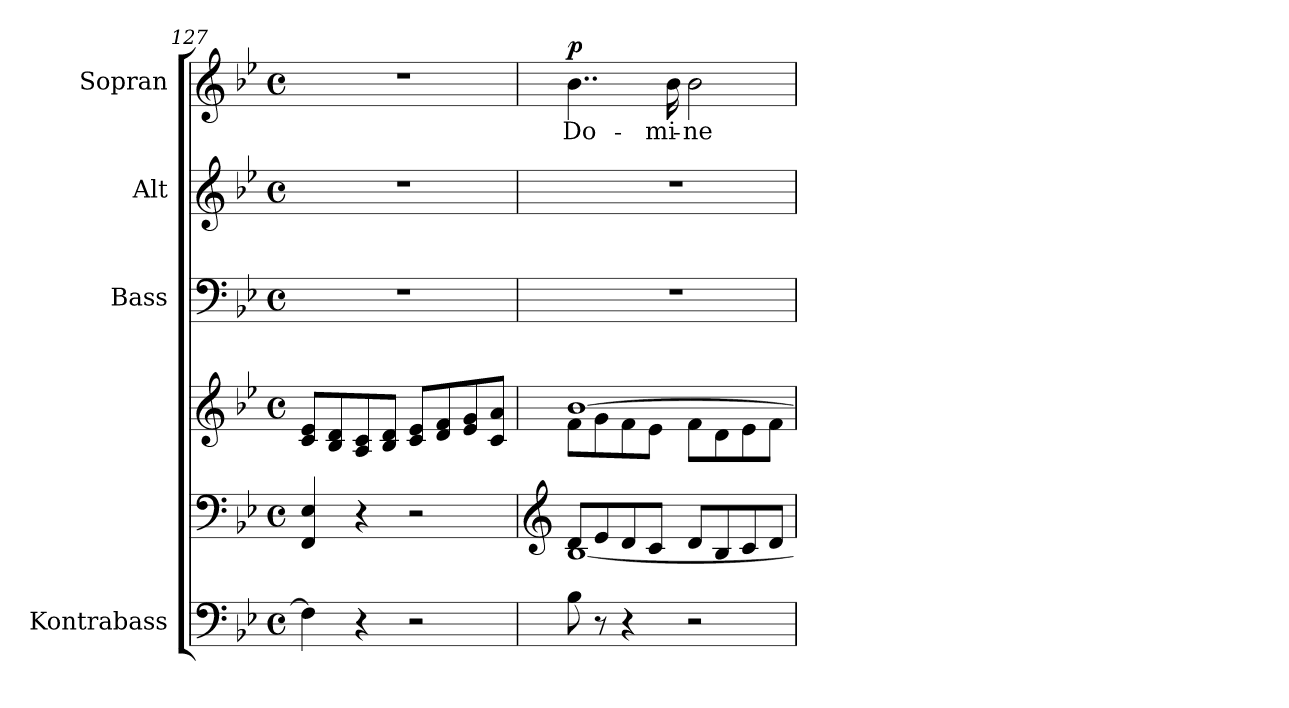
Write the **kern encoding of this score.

**kern	**kern	**kern	**kern	**kern	**kern	**text	**dynam
*part5	*part4	*part4	*part3	*part2	*part1	*part1	*part1
*staff6	*staff5	*staff4	*staff3	*staff2	*staff1	*staff1	*staff1
*I"Kontrabass	*	*	*I"Bass	*I"Alt	*I"Sopran	*	*
*I'Kb.	*	*	*I'B.	*I'A.	*I'S.	*	*
*clefF4	*clefF4	*clefG2	*clefF4	*clefG2	*clefG2	*	*
*ITrd7c12	*	*	*	*	*	*	*
*k[b-e-]	*k[b-e-]	*k[b-e-]	*k[b-e-]	*k[b-e-]	*k[b-e-]	*	*
*B-:	*B-:	*B-:	*B-:	*B-:	*B-:	*	*
*M4/4	*M4/4	*M4/4	*M4/4	*M4/4	*M4/4	*	*
*met(c)	*met(c)	*met(c)	*met(c)	*met(c)	*met(c)	*	*
=127	=127	=127	=127	=127	=127	=127	=127
4FF\]	4FF/ 4E-/	8c/ 8e-/L	1r	1r	1r	.	.
.	.	8B-/ 8d/	.	.	.	.	.
4r	4r	8A/ 8c/	.	.	.	.	.
.	.	8B-/ 8d/J	.	.	.	.	.
2r	2r	8c/ 8e-/L	.	.	.	.	.
.	.	8d/ 8f/	.	.	.	.	.
.	.	8e-/ 8g/	.	.	.	.	.
.	.	8c/ 8a/J	.	.	.	.	.
=128	=128	=128	=128	=128	=128	=128	=128
*	*clefG2	*	*	*	*	*	*
*	*^	*^	*	*	*	*	*
!	!	!	!	!	!	!	!	!LO:LY:b	!LO:DY:a
8BB-\	8d/L	[<1B-	[>1b-	8f\L	1r	1r	4..b-\	Do-	p
8r	8e-/	.	.	8g\	.	.	.	.	.
4r	8d/	.	.	8f\	.	.	.	.	.
.	8c/J	.	.	8e-\J	.	.	.	.	.
!	!	!	!	!	!	!	!	!LO:LY:b	!
.	.	.	.	.	.	.	16b-\	-mi-	.
!	!	!	!	!	!	!	!	!LO:LY:b	!
2r	8d/L	.	.	8f\L	.	.	2b-\	-ne	.
.	8B-/	.	.	8d\	.	.	.	.	.
.	8c/	.	.	8e-\	.	.	.	.	.
.	8d/J	.	.	8f\J	.	.	.	.	.
*	*v	*v	*	*	*	*	*	*	*
*	*	*v	*v	*	*	*	*	*
=	=	=	=	=	=	=	=
*-	*-	*-	*-	*-	*-	*-	*-
